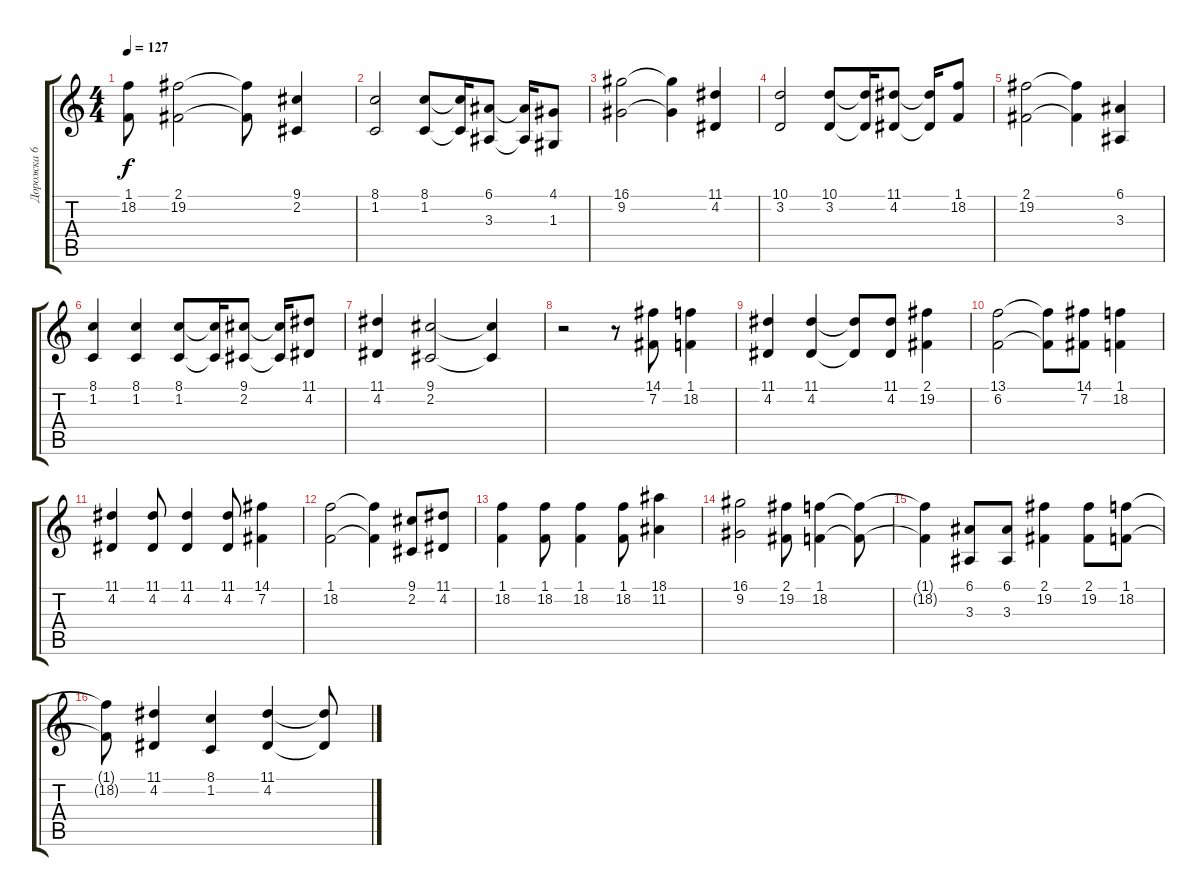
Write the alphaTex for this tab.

\track ("Дорожка 6" "Дорожка 6") {instrument pad1newage}
\staff {score tabs}
\tuning (E4 B3 G3 D3 A2 E2) {hide}
\ts (4 4)
\tempo 127
\clef g2
\ks c
(1.1{t} 18.2{t}).8{dy f} (2.1 19.2).2 (2.1{t} 19.2{t}).8 (9.1 2.2).4 |
(8.1 1.2).2 (8.1 1.2).8 (8.1{t} 1.2{t}).16 (6.1 3.3).8 (6.1{t} 3.3{t}).16 (4.1 1.3).8 |
(16.1 9.2).2 (16.1{t} 9.2{t}).4 (11.1 4.2).4 |
(10.1 3.2).2 (10.1 3.2).8 (10.1{t} 3.2{t}).16 (11.1 4.2).8 (11.1{t} 4.2{t}).16 (1.1 18.2).8 |
(2.1 19.2).2 (2.1{t} 19.2{t}).4 (6.1 3.3).4 |
(8.1 1.2).4 (8.1 1.2).4 (8.1 1.2).8 (8.1{t} 1.2{t}).16 (9.1 2.2).8 (9.1{t} 2.2{t}).16 (11.1 4.2).8 |
(11.1 4.2).4 (9.1 2.2).2 (9.1{t} 2.2{t}).4 |
r.2 r.8 (14.1 7.2).8 (1.1 18.2).4 |
(11.1 4.2).4 (11.1 4.2).4 (11.1{t} 4.2{t}).8 (11.1 4.2).8 (2.1 19.2).4 |
(13.1 6.2).2 (13.1{t} 6.2{t}).8 (14.1 7.2).8 (1.1 18.2).4 |
(11.1 4.2).4 (11.1 4.2).8 (11.1 4.2).4 (11.1 4.2).8 (14.1 7.2).4 |
(1.1 18.2).2 (1.1{t} 18.2{t}).4 (9.1 2.2).8 (11.1 4.2).8 |
(1.1 18.2).4 (1.1 18.2).8 (1.1 18.2).4 (1.1 18.2).8 (18.1 11.2).4 |
(16.1 9.2).2 (2.1 19.2).8 (1.1 18.2).4 (1.1{t} 18.2{t}).8 |
(1.1{t} 18.2{t}).4 (6.1 3.3).8 (6.1 3.3).8 (2.1 19.2).4 (2.1 19.2).8 (1.1 18.2).8 |
(1.1{t} 18.2{t}).8 (11.1 4.2).4 (8.1 1.2).4 (11.1 4.2).4 (11.1{t} 4.2{t}).8
